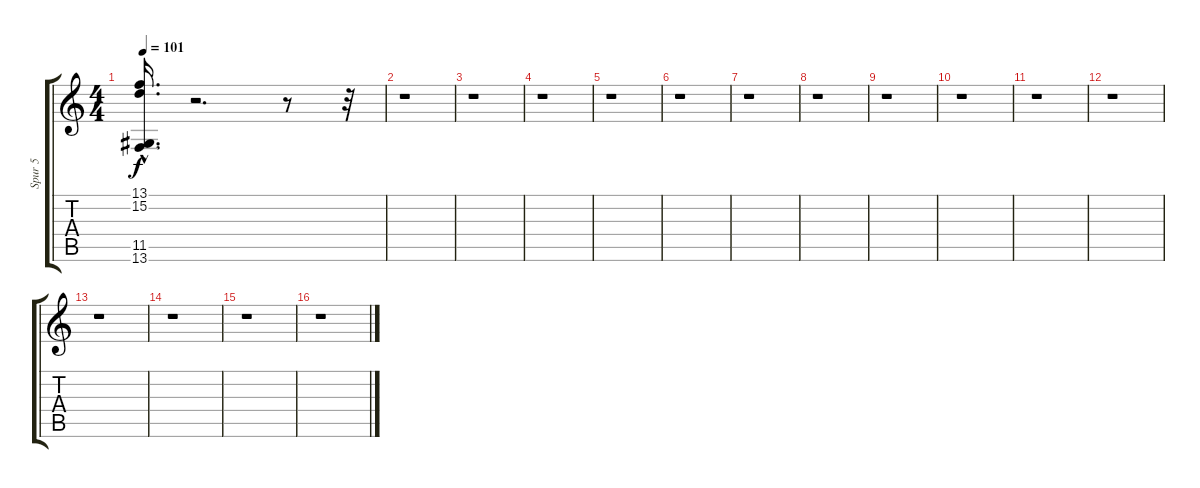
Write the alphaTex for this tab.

\track ("Spur 5" "Spur 5") {instrument choiraahs}
\staff {score tabs}
\tuning (E4 B3 G3 D3 A2 E2) {hide}
\ts (4 4)
\tempo 101
\clef g2
\ks c
(13.1{hac t} 15.2{hac t} 11.5{hac t} 13.6{hac t}).16{d dy f} r.2{d} r.8 r.32 |
r.1 |
r.1 |
r.1 |
r.1 |
r.1 |
r.1 |
r.1 |
r.1 |
r.1 |
r.1 |
r.1 |
r.1 |
r.1 |
r.1 |
r.1
